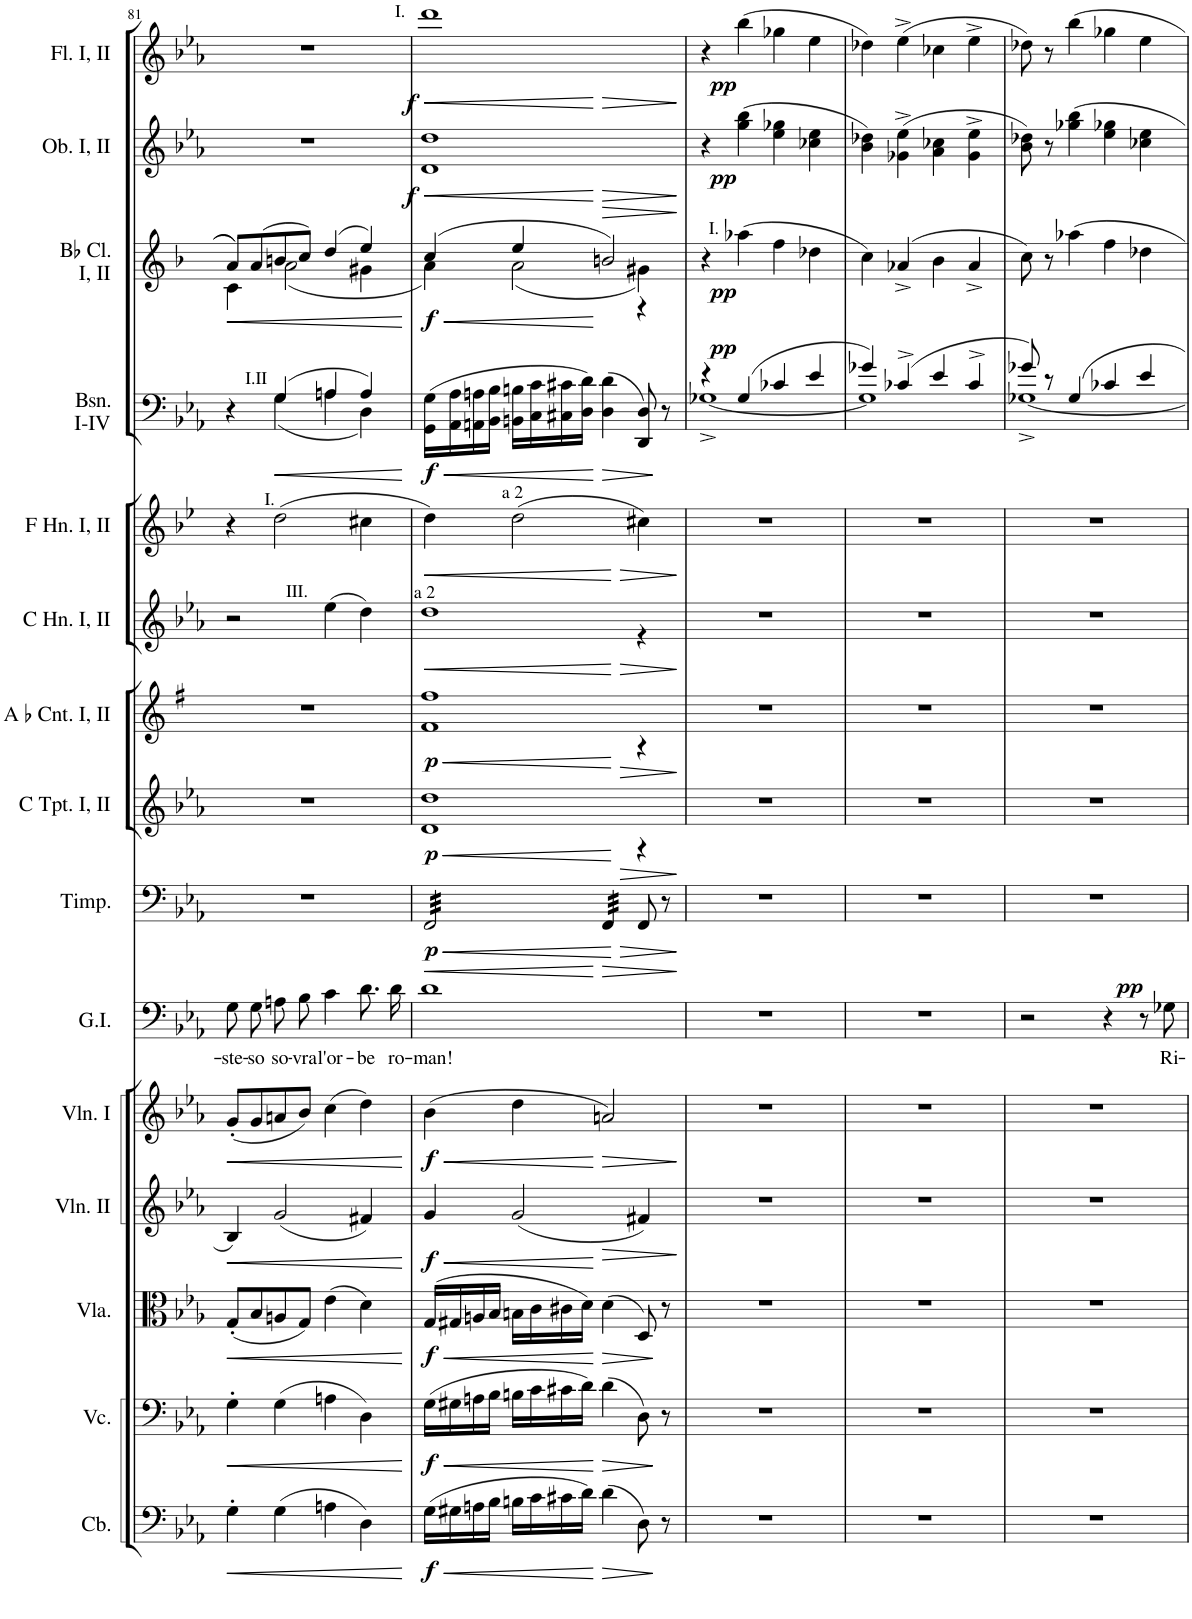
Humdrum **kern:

**kern	**dynam	**kern	**dynam	**kern	**dynam	**kern	**dynam	**kern	**dynam	**kern	**text	**dynam	**kern	**dynam	**kern	**dynam	**kern	**dynam	**kern	**dynam	**kern	**dynam	**kern	**dynam	**kern	**dynam	**kern	**dynam	**kern	**dynam
*part15	*part15	*part14	*part14	*part13	*part13	*part12	*part12	*part11	*part11	*part10	*part10	*part10	*part9	*part9	*part8	*part8	*part7	*part7	*part6	*part6	*part5	*part5	*part4	*part4	*part3	*part3	*part2	*part2	*part1	*part1
*staff15	*staff15	*staff14	*staff14	*staff13	*staff13	*staff12	*staff12	*staff11	*staff11	*staff10	*staff10	*staff10	*staff9	*staff9	*staff8	*staff8	*staff7	*staff7	*staff6	*staff6	*staff5	*staff5	*staff4	*staff4	*staff3	*staff3	*staff2	*staff2	*staff1	*staff1
*I"Contrabasses	*	*I"Violoncellos	*	*I"Violas	*	*I"Violins II	*	*I"Violins I	*	*I"Grand Inquisitor	*	*	*I"Timpani	*	*I"Trumpet in C I, II	*	*I"Ab Cornet I, II	*	*I"Horn in C I, II	*	*I"Horn in F I, II	*	*I"Bassoon I-IV	*	*I"Clarinet in Bb I, II	*	*I"Oboe I, II	*	*I"Flute I, II	*
*I'Cb.	*	*I'Vc.	*	*I'Vla.	*	*I'Vln. II	*	*I'Vln. I	*	*I'G.I.	*	*	*I'Timp.	*	*	*	*I'A b Cnt. I, II	*	*	*	*	*	*I'Bsn. I-IV	*	*	*	*I'Ob. I, II	*	*I'Fl. I, II	*
!!LO:PB:g=z
*clefF4	*	*clefF4	*	*clefC3	*	*clefG2	*	*clefG2	*	*clefF4	*	*	*clefF4	*	*clefG2	*	*clefG2	*	*clefG2	*	*clefG2	*	*clefF4	*	*clefG2	*	*clefG2	*	*clefG2	*
*Trd7c12	*	*	*	*	*	*	*	*	*	*	*	*	*	*	*Trd1c2	*	*Trd2c4	*	*Trd7c12	*	*Trd4c7	*	*	*	*Trd1c2	*	*	*	*	*
*k[b-e-a-]	*	*k[b-e-a-]	*	*k[b-e-a-]	*	*k[b-e-a-]	*	*k[b-e-a-]	*	*k[b-e-a-]	*	*	*k[b-e-a-]	*	*k[b-e-a-]	*	*k[f#]	*	*k[b-e-a-]	*	*k[b-e-]	*	*k[b-e-a-]	*	*k[b-]	*	*k[b-e-a-]	*	*k[b-e-a-]	*
*M4/4	*	*M4/4	*	*M4/4	*	*M4/4	*	*M4/4	*	*M4/4	*	*	*M4/4	*	*M4/4	*	*M4/4	*	*M4/4	*	*M4/4	*	*M4/4	*	*M4/4	*	*M4/4	*	*M4/4	*
*met(c)	*	*met(c)	*	*met(c)	*	*met(c)	*	*met(c)	*	*met(c)	*	*	*met(c)	*	*met(c)	*	*met(c)	*	*met(c)	*	*met(c)	*	*met(c)	*	*met(c)	*	*met(c)	*	*met(c)	*
=81	=81	=81	=81	=81	=81	=81	=81	=81	=81	=81	=81	=81	=81	=81	=81	=81	=81	=81	=81	=81	=81	=81	=81	=81	=81	=81	=81	=81	=81	=81
!	!LO:HP:b	!	!LO:HP:b	!	!LO:HP:b	!	!LO:HP:b	!	!LO:HP:b	!	!LO:LY:b	!	!	!	!	!	!	!	!	!	!	!	!	!	!	!LO:HP:b	!	!	!	!
*	*	*	*	*	*	*	*	*	*	*	*	*	*	*	*	*	*	*	*	*	*	*	*^	*	*^	*	*	*	*	*
4G'\	<	4G'\	<	(8G'/L	<	4B-/	<	(8g'/L	<	8G\L	-ste-	.	1r	.	1r	.	1r	.	2r	.	4r	.	4r	4ryy	.	8a/L	4c\	<	1r	.	1r	.
!	!	!	!	!	!	!	!	!	!	!	!LO:LY:b	!	!	!	!	!	!	!	!	!	!	!	!	!	!	!	!	!	!	!	!	!
.	.	.	.	8B-/	.	.	.	8g/	.	8G\J	-so	.	.	.	.	.	.	.	.	.	.	.	.	.	.	(8a/	.	.	.	.	.	.
!	!	!	!	!	!	!	!	!	!	!	!	!	!	!	!	!	!	!	!	!	!	!	!LO:TX:a:t=I.II	!	!	!	!	!	!	!	!	!
!	!	!	!	!	!	!	!	!	!	!	!	!	!	!	!	!	!	!	!	!	!LO:TX:a:t=I.	!	!	!	!	!	!	!	!	!	!	!
!	!	!	!	!	!	!	!	!	!	!	!LO:LY:b	!	!	!	!	!	!	!	!	!	!	!	!	!	!LO:HP:b	!	!	!	!	!	!	!
(4G\	.	(4G\	.	8An/	.	(2g/	.	8an/	.	8An\L	so-	.	.	.	.	.	.	.	.	.	(2dd\	.	(4G/	(4G\	<	8bn/	(2a\	.	.	.	.	.
!	!	!	!	!	!	!	!	!	!	!	!LO:LY:b	!	!	!	!	!	!	!	!	!	!	!	!	!	!	!	!	!	!	!	!	!
.	.	.	.	8G/J)	.	.	.	8b-/J)	.	8B-\J	-vra	.	.	.	.	.	.	.	.	.	.	.	.	.	.	8cc/J)	.	.	.	.	.	.
!	!	!	!	!	!	!	!	!	!	!	!	!	!	!	!	!	!	!	!LO:TX:a:t=III.	!	!	!	!	!	!	!	!	!	!	!	!	!
!	!	!	!	!	!	!	!	!	!	!	!LO:LY:b	!	!	!	!	!	!	!	!	!	!	!	!	!	!	!	!	!	!	!	!	!
4An\	.	4An\	.	(4e-\	.	.	.	(4cc\	.	4c\	l'or-	.	.	.	.	.	.	.	(4ee-\	.	.	.	4An/	4A\	.	(4dd/	.	.	.	.	.	.
!	!	!	!	!	!	!	!	!	!	!	!LO:LY:b	!	!	!	!	!	!	!	!	!	!	!	!	!	!	!	!	!	!	!	!	!
4D\)	.	4D\)	.	4d\)	.	4f#X/)	.	4dd\)	.	8.d\L	-be	.	.	.	.	.	.	.	4dd\)	.	4cc#X\	.	4A/)	4D\)	.	4ee/)	4g#X\	.	.	.	.	.
!	!	!	!	!	!	!	!	!	!	!	!LO:LY:b	!	!	!	!	!	!	!	!	!	!	!	!	!	!	!	!	!	!	!	!	!
.	.	.	.	.	.	.	.	.	.	16d\Jk	ro-	.	.	.	.	.	.	.	.	.	.	.	.	.	.	.	.	.	.	.	.	.
*	*	*	*	*	*	*	*	*	*	*	*	*	*	*	*	*	*	*	*	*	*	*	*v	*v	*	*	*	*	*	*	*	*
*	*	*	*	*	*	*	*	*	*	*	*	*	*	*	*	*	*	*	*	*	*	*	*	*	*v	*v	*	*	*	*	*
.	.	.	.	.	.	.	.	.	.	.	.	.	.	.	.	.	.	.	.	.	.	.	.	[	.	[	.	.	.	.
=82	=82	=82	=82	=82	=82	=82	=82	=82	=82	=82	=82	=82	=82	=82	=82	=82	=82	=82	=82	=82	=82	=82	=82	=82	=82	=82	=82	=82	=82	=82
!	!	!	!	!	!	!	!	!	!	!	!	!	!	!	!	!	!	!	!	!	!	!	!	!	!	!	!	!	!LO:TX:a:t=I.	!
!	!	!	!	!	!	!	!	!	!	!	!	!	!	!	!	!	!	!	!LO:TX:a:t=a 2	!	!	!	!	!	!	!	!	!	!	!
!	!LO:HP:b	!	!LO:HP:b	!	!LO:HP:b	!	!	!	!LO:HP:b	!	!LO:LY:b	!LO:HP:b	!	!LO:HP:b	!	!LO:HP:b	!	!LO:HP:b	!	!LO:HP:b	!	!LO:HP:b	!	!LO:HP:b	!	!LO:HP:b	!	!LO:HP:b	!	!LO:HP:b
*	*	*	*	*	*	*^	*	*^	*	*^	*	*	*^	*	*^	*	*^	*	*^	*	*^	*	*	*	*^	*	*^	*	*^	*
*	*	*	*	*	*	*	*	*	*	*	*	*	*	*	*	*	*	*	*	*	*	*	*	*	*	*	*	*	*	*	*	*	*	*^	*	*	*	*	*	*	*
!	!LO:DY:n=1:b	!	!LO:DY:n=1:b	!	!LO:DY:n=1:b	!	!	!LO:DY:b	!	!	!LO:DY:n=1:b	!	!	!	!	!	!	!LO:DY:n=1:b	!	!	!LO:DY:n=1:b	!	!	!LO:DY:n=1:b	!	!	!	!	!	!	!	!LO:DY:n=1:b	!	!	!	!LO:DY:n=1:b	!	!	!LO:DY:n=1:b	!	!	!LO:DY:n=1:b
*	*	*	*	*	*	*	*	*	*	*	*	*	*	*	*	*tremolo	*	*	*	*	*	*	*	*	*	*	*	*	*	*	*	*	*	*	*	*	*	*	*	*	*	*
(16G\LL	< f	(16G\LL	< f	(16G/LL	< f	4g/	4ryy	f	(4b-\	4ryy	< f	1d	2ryy	-man!	<	32FF/LLL	4ryy	< p	1d 1dd	4ryy	< p	1f# 1ff#	4ryy	< p	1dd	4ryy	<	4dd\)	4ryy	<	(16GG\ 16G\LL	< f	(4cc/	4a\)	4ryy	< f	1d 1dd	2ryy	< f	1ddd	2ryy	< f
.	.	.	.	.	.	.	.	.	.	.	.	.	.	.	.	32FF/	.	.	.	.	.	.	.	.	.	.	.	.	.	.	.	.	.	.	.	.	.	.	.	.	.	.
16G#X\	.	16G#X\	.	16G#X/	.	.	.	.	.	.	.	.	.	.	.	32FF/	.	.	.	.	.	.	.	.	.	.	.	.	.	.	16AA-\ 16A-\	.	.	.	.	.	.	.	.	.	.	.
.	.	.	.	.	.	.	.	.	.	.	.	.	.	.	.	32FF/	.	.	.	.	.	.	.	.	.	.	.	.	.	.	.	.	.	.	.	.	.	.	.	.	.	.
16An\	.	16An\	.	16An/	.	.	.	.	.	.	.	.	.	.	.	32FF/	.	.	.	.	.	.	.	.	.	.	.	.	.	.	16AAn\ 16An\	.	.	.	.	.	.	.	.	.	.	.
.	.	.	.	.	.	.	.	.	.	.	.	.	.	.	.	32FF/	.	.	.	.	.	.	.	.	.	.	.	.	.	.	.	.	.	.	.	.	.	.	.	.	.	.
16B-\JJ	.	16B-\JJ	.	16B-/JJ	.	.	.	.	.	.	.	.	.	.	.	32FF/	.	.	.	.	.	.	.	.	.	.	.	.	.	.	16BB-\ 16B-\JJ	.	.	.	.	.	.	.	.	.	.	.
.	.	.	.	.	.	.	.	.	.	.	.	.	.	.	.	32FF/	.	.	.	.	.	.	.	.	.	.	.	.	.	.	.	.	.	.	.	.	.	.	.	.	.	.
!	!	!	!	!	!	!	!	!	!	!	!	!	!	!	!	!	!	!	!	!	!	!	!	!	!	!	!	!LO:TX:a:t=a 2	!	!	!	!	!	!	!	!	!	!	!	!	!	!
16Bn\LL	.	16Bn\LL	.	16Bn\LL	.	(2g/	4ryy	.	4dd\	4ryy	.	.	.	.	.	32FF/	4ryy	.	.	4ryy	.	.	4ryy	.	.	4ryy	.	(2dd\	4ryy	.	16BBn\ 16Bn\LL	.	4ee/	(2a\	4ryy	.	.	.	.	.	.	.
.	.	.	.	.	.	.	.	.	.	.	.	.	.	.	.	32FF/	.	.	.	.	.	.	.	.	.	.	.	.	.	.	.	.	.	.	.	.	.	.	.	.	.	.
16c\	.	16c\	.	16c\	.	.	.	.	.	.	.	.	.	.	.	32FF/	.	.	.	.	.	.	.	.	.	.	.	.	.	.	16C\ 16c\	.	.	.	.	.	.	.	.	.	.	.
.	.	.	.	.	.	.	.	.	.	.	.	.	.	.	.	32FF/	.	.	.	.	.	.	.	.	.	.	.	.	.	.	.	.	.	.	.	.	.	.	.	.	.	.
16c#X\	.	16c#X\	.	16c#X\	.	.	.	.	.	.	.	.	.	.	.	32FF/	.	.	.	.	.	.	.	.	.	.	.	.	.	.	16C#X\ 16c#X\	.	.	.	.	.	.	.	.	.	.	.
.	.	.	.	.	.	.	.	.	.	.	.	.	.	.	.	32FF/	.	.	.	.	.	.	.	.	.	.	.	.	.	.	.	.	.	.	.	.	.	.	.	.	.	.
16d\JJ)	.	16d\JJ)	.	16d\JJ)	.	.	.	.	.	.	.	.	.	.	.	32FF/	.	.	.	.	.	.	.	.	.	.	.	.	.	.	16D\ 16d\JJ)	.	.	.	.	.	.	.	.	.	.	.
.	.	.	.	.	.	.	.	.	.	.	.	.	.	.	.	32FF/JJJ	.	.	.	.	.	.	.	.	.	.	.	.	.	.	.	.	.	.	.	.	.	.	.	.	.	.
!	!	!	!	!	!	!	!	!	!	!	!	!	!	!	!	!	!	!	!	!	!	!	!	!	!	!	!	!	!	!	!	!LO:HP:n=1:b	!	!	!	!LO:HP:n=1:b	!	!	!	!	!	!
(4d\	[	(4d\	[	(4d\	[	.	8ryy	[	2an/)	8ryy	[	.	2ryy	.	[	32FF/LLL	8ryy	.	.	8ryy	.	.	8ryy	.	.	8ryy	.	.	8ryy	.	(4D\ 4d\	[ >	2bn/)	.	8ryy	[ >	.	2ryy	[	.	2ryy	[
.	.	.	.	.	.	.	.	.	.	.	.	.	.	.	.	32FF/	.	.	.	.	.	.	.	.	.	.	.	.	.	.	.	.	.	.	.	.	.	.	.	.	.	.
.	.	.	.	.	.	.	.	.	.	.	.	.	.	.	.	32FF/	.	.	.	.	.	.	.	.	.	.	.	.	.	.	.	.	.	.	.	.	.	.	.	.	.	.
.	.	.	.	.	.	.	.	.	.	.	.	.	.	.	.	32FF/	.	.	.	.	.	.	.	.	.	.	.	.	.	.	.	.	.	.	.	.	.	.	.	.	.	.
.	.	.	.	.	.	.	8ryy	.	.	8ryy	.	.	.	.	.	32FF/	8ryy	[	.	8ryy	[	.	8ryy	[	.	8ryy	[	.	8ryy	[	.	.	.	.	8ryy	.	.	.	.	.	.	.
.	.	.	.	.	.	.	.	.	.	.	.	.	.	.	.	32FF/	.	.	.	.	.	.	.	.	.	.	.	.	.	.	.	.	.	.	.	.	.	.	.	.	.	.
.	.	.	.	.	.	.	.	.	.	.	.	.	.	.	.	32FF/	.	.	.	.	.	.	.	.	.	.	.	.	.	.	.	.	.	.	.	.	.	.	.	.	.	.
.	.	.	.	.	.	.	.	.	.	.	.	.	.	.	.	32FF/JJJ	.	.	.	.	.	.	.	.	.	.	.	.	.	.	.	.	.	.	.	.	.	.	.	.	.	.
*	*	*	*	*	*	*	*	*	*	*	*	*	*	*	*	*Xtremolo	*	*	*	*	*	*	*	*	*	*	*	*	*	*	*	*	*	*	*	*	*	*	*	*	*	*
8D\)	.	8D\)	.	8D/)	.	4f#X/)	4ryy	.	.	4ryy	.	.	.	.	.	8FF/	8ryy	.	.	4r	.	.	4r	.	.	4r	.	4cc#X\)	4ryy	.	8DD/ 8D/)	.	.	4g#X\)	4r	.	.	.	.	.	.	.
8r	[	8r	[	8r	[	.	.	.	.	.	.	.	.	.	.	8r	8ryy	.	.	.	.	.	.	.	.	.	.	.	.	.	8r	]	.	.	.	.	.	.	.	.	.	.
*	*	*	*	*	*	*v	*v	*	*	*	*	*v	*v	*	*	*v	*v	*	*v	*v	*	*v	*v	*	*v	*v	*	*v	*v	*	*	*	*v	*v	*v	*	*v	*v	*	*v	*v	*
*	*	*	*	*	*	*	*	*v	*v	*	*	*	*	*	*	*	*	*	*	*	*	*	*	*	*	*	*	*	*	*	*
.	.	.	.	.	.	.	.	.	[	.	.	.	.	.	.	.	.	.	.	.	.	.	.	.	.	]	.	.	.	.
=83	=83	=83	=83	=83	=83	=83	=83	=83	=83	=83	=83	=83	=83	=83	=83	=83	=83	=83	=83	=83	=83	=83	=83	=83	=83	=83	=83	=83	=83	=83
*	*	*	*	*	*	*	*	*	*	*	*	*	*	*	*	*	*	*	*	*	*	*	*^	*	*	*	*	*	*	*
1r	.	1r	.	1r	.	1r	.	1r	.	1r	.	.	1r	.	1r	.	1r	.	1r	.	1r	.	4r	[1G-X^	.	4r	.	4r	.	4r	.
!	!	!	!	!	!	!	!	!	!	!	!	!	!	!	!	!	!	!	!	!	!	!	!	!	!	!LO:TX:a:t=I.	!	!	!	!	!
!	!	!	!	!	!	!	!	!	!	!	!	!	!	!	!	!	!	!	!	!	!	!	!	!	!LO:DY:a	!	!LO:DY:b	!	!LO:DY:b	!	!LO:DY:b
.	.	.	.	.	.	.	.	.	.	.	.	.	.	.	.	.	.	.	.	.	.	.	(4G-/	.	pp	(4aa-X\	pp	(4gg\ 4bb-\	pp	(4bb-\	pp
.	.	.	.	.	.	.	.	.	.	.	.	.	.	.	.	.	.	.	.	.	.	.	4c-X/	.	.	4ff\	.	4ee-\ 4gg-X\	.	4gg-X\	.
.	.	.	.	.	.	.	.	.	.	.	.	.	.	.	.	.	.	.	.	.	.	.	4e-/	.	.	4dd-X\	.	4cc-X\ 4ee-\	.	4ee-\	.
=84	=84	=84	=84	=84	=84	=84	=84	=84	=84	=84	=84	=84	=84	=84	=84	=84	=84	=84	=84	=84	=84	=84	=84	=84	=84	=84	=84	=84	=84	=84	=84
1r	.	1r	.	1r	.	1r	.	1r	.	1r	.	.	1r	.	1r	.	1r	.	1r	.	1r	.	4g-X/)	1G-]	.	4cc\)	.	4b-\ 4dd-X\)	.	4dd-X\)	.
.	.	.	.	.	.	.	.	.	.	.	.	.	.	.	.	.	.	.	.	.	.	.	(4c-X^/	.	.	(4a-X^/	.	(4g-X\^ 4ee-\^	.	(4ee-^\	.
.	.	.	.	.	.	.	.	.	.	.	.	.	.	.	.	.	.	.	.	.	.	.	4e-/	.	.	4b-\	.	4a-\ 4cc-X\	.	4cc-X\	.
.	.	.	.	.	.	.	.	.	.	.	.	.	.	.	.	.	.	.	.	.	.	.	4c-^/	.	.	4a-^/	.	4g-\^ 4ee-\^	.	4ee-^\	.
=85	=85	=85	=85	=85	=85	=85	=85	=85	=85	=85	=85	=85	=85	=85	=85	=85	=85	=85	=85	=85	=85	=85	=85	=85	=85	=85	=85	=85	=85	=85	=85
1r	.	1r	.	1r	.	1r	.	1r	.	2r	.	.	1r	.	1r	.	1r	.	1r	.	1r	.	8g-X/)	[1G-X^	.	8cc\)	.	8b-\ 8dd-X\)	.	8dd-X\)	.
.	.	.	.	.	.	.	.	.	.	.	.	.	.	.	.	.	.	.	.	.	.	.	8r	.	.	8r	.	8r	.	8r	.
.	.	.	.	.	.	.	.	.	.	.	.	.	.	.	.	.	.	.	.	.	.	.	4G-/	.	.	4aa-X\	.	4gg-X\ 4bb-\	.	4bb-\	.
.	.	.	.	.	.	.	.	.	.	4r	.	.	.	.	.	.	.	.	.	.	.	.	4c-X/	.	.	4ff\	.	4ee-\ 4gg-X\	.	4gg-X\	.
.	.	.	.	.	.	.	.	.	.	8r	.	.	.	.	.	.	.	.	.	.	.	.	4e-/	.	.	4dd-X\	.	4cc-X\ 4ee-\	.	4ee-\	.
!	!	!	!	!	!	!	!	!	!	!	!LO:LY:b	!LO:DY:a	!	!	!	!	!	!	!	!	!	!	!	!	!	!	!	!	!	!	!
.	.	.	.	.	.	.	.	.	.	8G-X\	Ri-	pp	.	.	.	.	.	.	.	.	.	.	.	.	.	.	.	.	.	.	.
*	*	*	*	*	*	*	*	*	*	*	*	*	*	*	*	*	*	*	*	*	*	*	*v	*v	*	*	*	*	*	*	*
=	=	=	=	=	=	=	=	=	=	=	=	=	=	=	=	=	=	=	=	=	=	=	=	=	=	=	=	=	=	=
*-	*-	*-	*-	*-	*-	*-	*-	*-	*-	*-	*-	*-	*-	*-	*-	*-	*-	*-	*-	*-	*-	*-	*-	*-	*-	*-	*-	*-	*-	*-
